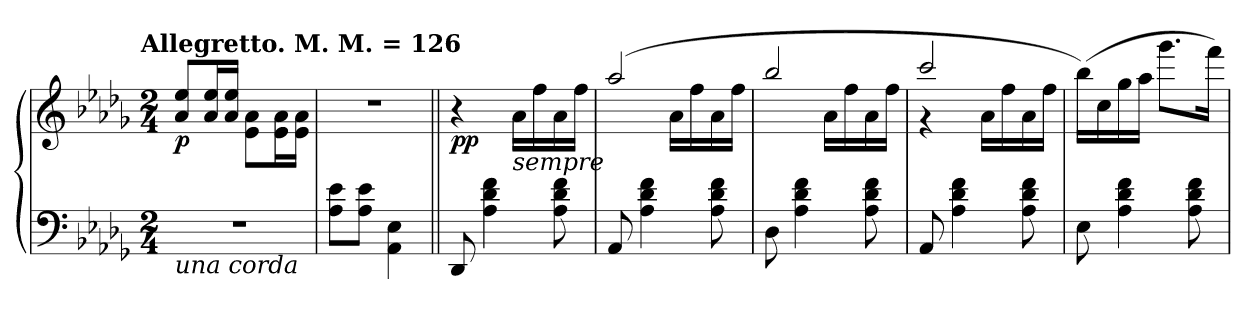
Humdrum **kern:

**kern	**kern	**dynam
*part1	*part1	*part1
*staff2	*staff1	*staff1/2
*clefF4	*clefG2	*
*k[b-e-a-d-g-]	*k[b-e-a-d-g-]	*
!!LO:TX:omd:t=Allegretto.  M. M.   = 126
*M2/4	*M2/4	*
*MM126	*MM126	*
=1	=1	=1
!LO:TX:b:i:t=una corda	!	!
!	!	!LO:DY:b
2r	8a-/ 8ee-/L	p
.	16a-/ 16ee-/L	.
.	16a-/ 16ee-/JJ	.
.	8e-\ 8a-\L	.
.	16e-\ 16a-\L	.
.	16e-\ 16a-\JJ	.
=2	=2	=2
8A-\ 8e-\L	2r	.
8A-\ 8e-\J	.	.
4AA-\ 4E-\	.	.
=3||	=3||	=3||
!	!	!LO:DY:b
8DD-/	4r	pp
4A-\ 4d-\ 4f\	.	.
!	!LO:TX:b:i:t=sempre	!
.	16a-\LL	.
.	16ff\	.
8A-\ 8d-\ 8f\	16a-\	.
.	16ff\JJ	.
=4	=4	=4
*	*^	*
8AA-/	(>2aa-/	4ryy	.
4A-\ 4d-\ 4f\	.	.	.
.	.	16a-\LL	.
.	.	16ff\	.
8A-\ 8d-\ 8f\	.	16a-\	.
.	.	16ff\JJ	.
=5	=5	=5	=5
8D-\	2bb-/	4ryy	.
4A-\ 4d-\ 4f\	.	.	.
.	.	16a-\LL	.
.	.	16ff\	.
8A-\ 8d-\ 8f\	.	16a-\	.
.	.	16ff\JJ	.
=6	=6	=6	=6
8AA-/	2ccc/	4r	.
4A-\ 4d-\ 4f\	.	.	.
.	.	16a-\LL	.
.	.	16ff\	.
8A-\ 8d-\ 8f\	.	16a-\	.
.	.	16ff\JJ	.
*	*v	*v	*
!!LO:LB:g=z
=7	=7	=7
8E-\	(>16bb-\LL)	.
.	16cc\	.
4A-\ 4d-\ 4f\	16gg-\	.
.	16aa-\JJ	.
.	8.ggg-\L	.
8A-\ 8d-\ 8f\	.	.
.	16fff\Jk)	.
=	=	=
*-	*-	*-
